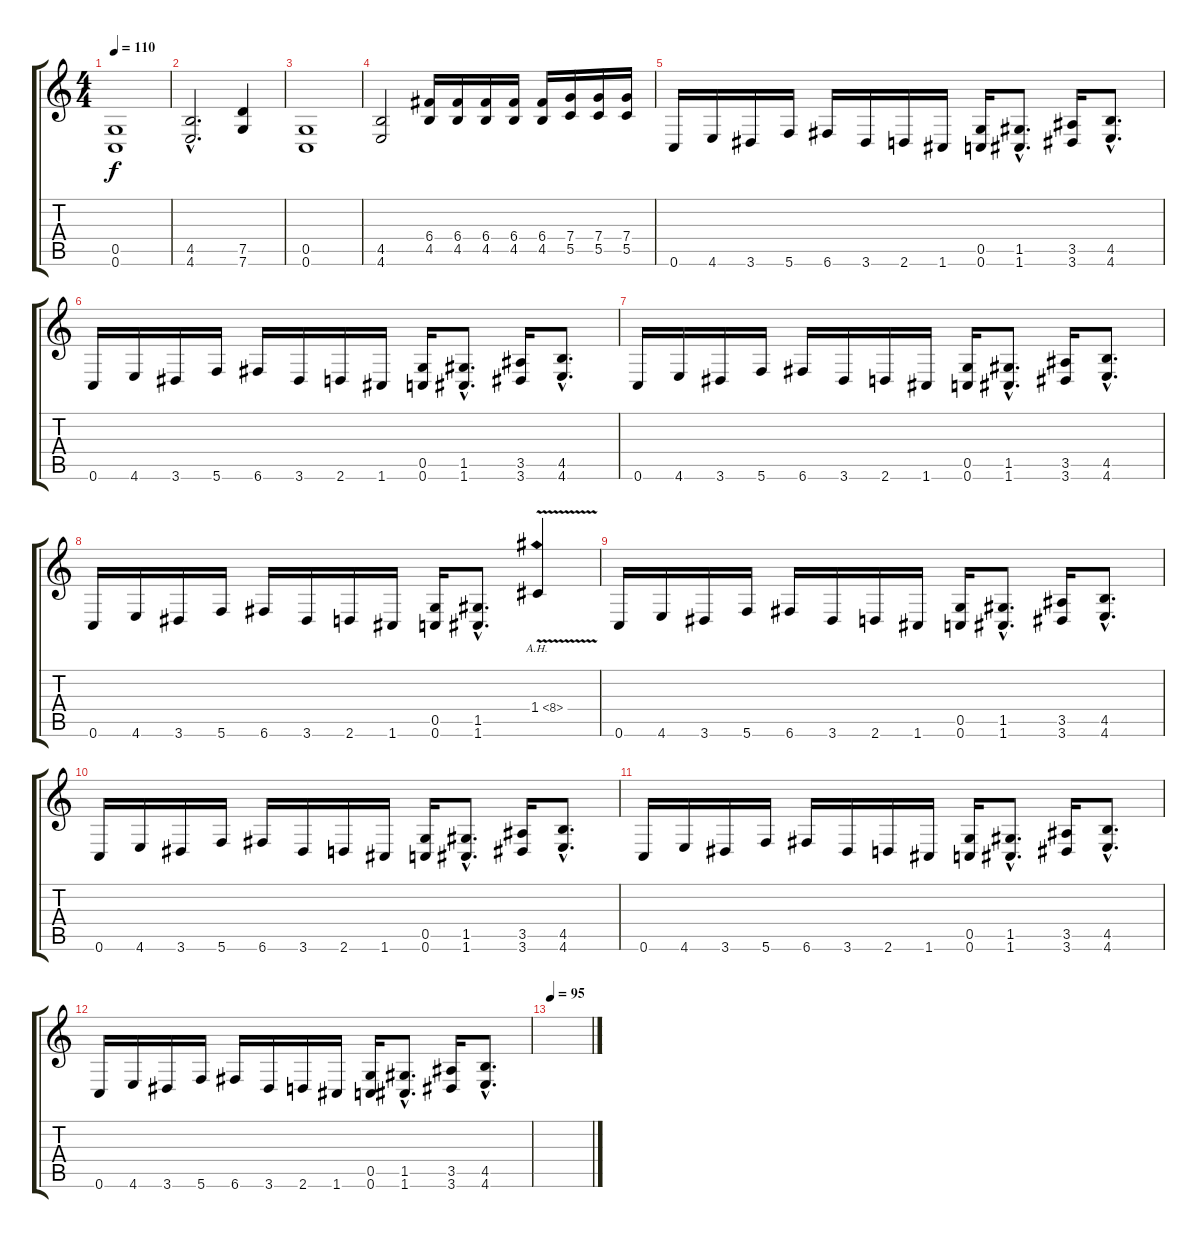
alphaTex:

\track "" {instrument distortionguitar}
\staff {score tabs}
\tuning (D4 A3 F3 C3 G2 C2) {hide}
\ts (4 4)
\tempo 110
\clef g2
\ks c
(0.5 0.6).1{dy f} |
(4.5{hac} 4.6{hac}).2{d} (7.5 7.6).4 |
(0.5 0.6).1 |
(4.5 4.6).2 (6.4 4.5).16 (6.4 4.5).16 (6.4 4.5).16 (6.4 4.5).16 (6.4 4.5).16 (7.4 5.5).16 (7.4 5.5).16 (7.4 5.5).16 |
0.6.16 4.6.16 3.6.16 5.6.16 6.6.16 3.6.16 2.6.16 1.6.16 (0.5 0.6).16 (1.5{hac} 1.6{hac}).8{d} (3.5 3.6).16 (4.5{hac} 4.6{hac}).8{d} |
0.6.16 4.6.16 3.6.16 5.6.16 6.6.16 3.6.16 2.6.16 1.6.16 (0.5 0.6).16 (1.5{hac} 1.6{hac}).8{d} (3.5 3.6).16 (4.5{hac} 4.6{hac}).8{d} |
0.6.16 4.6.16 3.6.16 5.6.16 6.6.16 3.6.16 2.6.16 1.6.16 (0.5 0.6).16 (1.5{hac} 1.6{hac}).8{d} (3.5 3.6).16 (4.5{hac} 4.6{hac}).8{d} |
0.6.16 4.6.16 3.6.16 5.6.16 6.6.16 3.6.16 2.6.16 1.6.16 (0.5 0.6).16 (1.5{hac} 1.6{hac}).8{d} 1.4{ah 7 v}.4 |
0.6.16 4.6.16 3.6.16 5.6.16 6.6.16 3.6.16 2.6.16 1.6.16 (0.5 0.6).16 (1.5{hac} 1.6{hac}).8{d} (3.5 3.6).16 (4.5{hac} 4.6{hac}).8{d} |
0.6.16 4.6.16 3.6.16 5.6.16 6.6.16 3.6.16 2.6.16 1.6.16 (0.5 0.6).16 (1.5{hac} 1.6{hac}).8{d} (3.5 3.6).16 (4.5{hac} 4.6{hac}).8{d} |
0.6.16 4.6.16 3.6.16 5.6.16 6.6.16 3.6.16 2.6.16 1.6.16 (0.5 0.6).16 (1.5{hac} 1.6{hac}).8{d} (3.5 3.6).16 (4.5{hac} 4.6{hac}).8{d} |
0.6.16 4.6.16 3.6.16 5.6.16 6.6.16 3.6.16 2.6.16 1.6.16 (0.5 0.6).16 (1.5{hac} 1.6{hac}).8{d} (3.5 3.6).16 (4.5{hac} 4.6{hac}).8{d} |
\tempo 95
